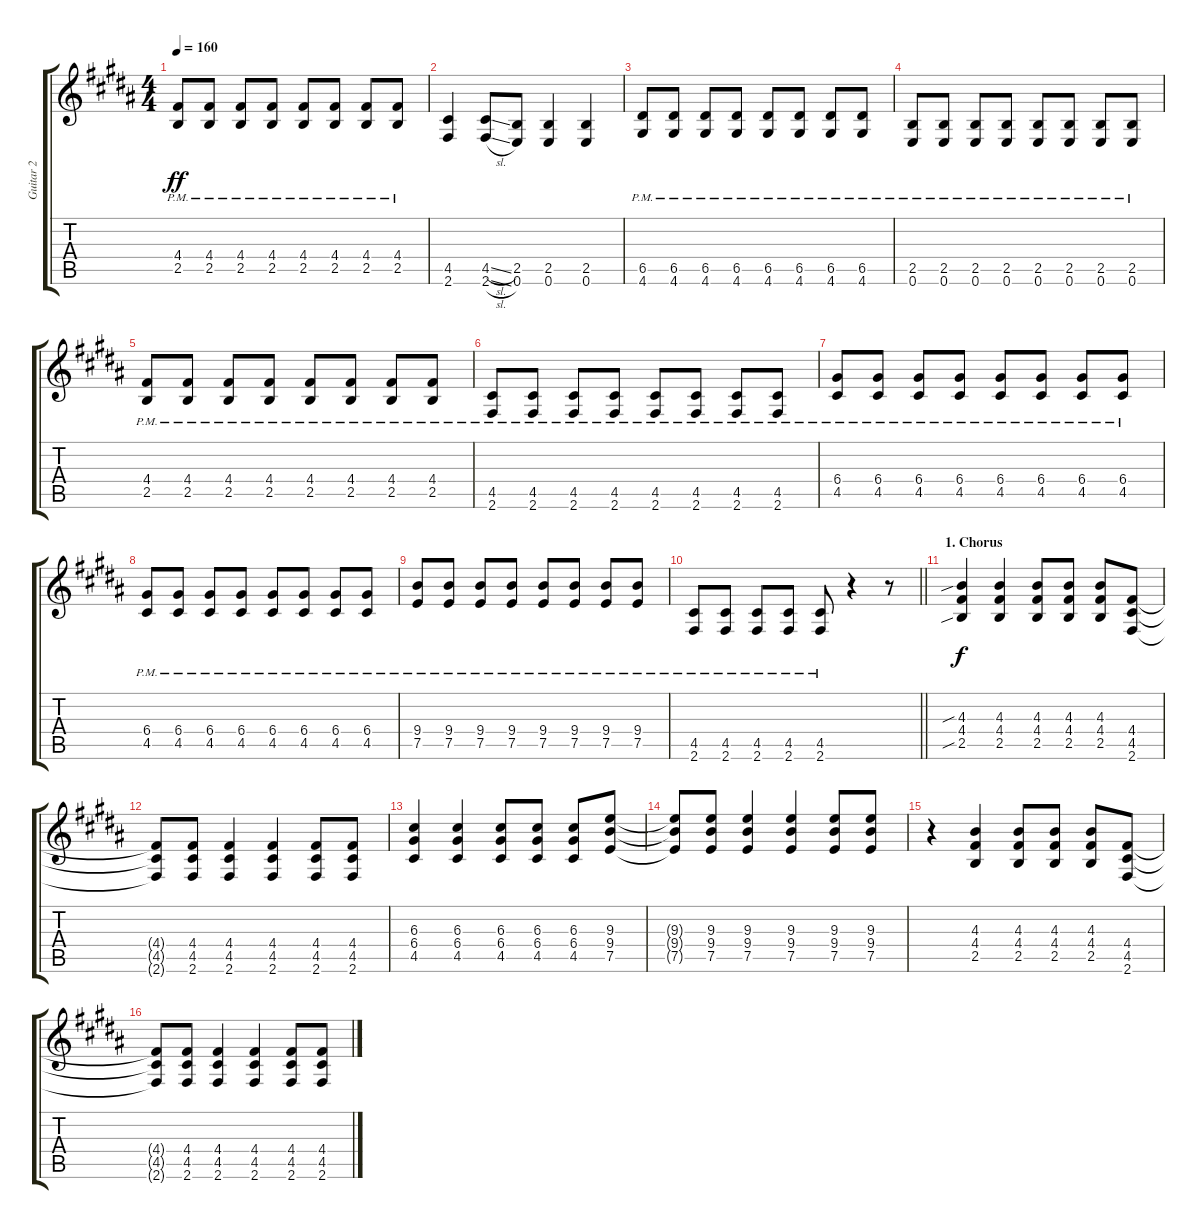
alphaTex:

\track ("Guitar 2" "Guitar 2") {instrument distortionguitar}
\staff {score tabs}
\tuning (E4 B3 G3 D3 A2 E2) {hide}
\ts (4 4)
\tempo 160
\clef g2
\ks b
(4.4{pm} 2.5{pm}).8{dy ff} (4.4{pm} 2.5{pm}).8 (4.4{pm} 2.5{pm}).8 (4.4{pm} 2.5{pm}).8 (4.4{pm} 2.5{pm}).8 (4.4{pm} 2.5{pm}).8 (4.4{pm} 2.5{pm}).8 (4.4{pm} 2.5{pm}).8 |
(4.5 2.6).4 (4.5{sl} 2.6{sl}).8 (2.5 0.6).8 (2.5 0.6).4 (2.5 0.6).4 |
(6.5{pm} 4.6{pm}).8 (6.5{pm} 4.6{pm}).8 (6.5{pm} 4.6{pm}).8 (6.5{pm} 4.6{pm}).8 (6.5{pm} 4.6{pm}).8 (6.5{pm} 4.6{pm}).8 (6.5{pm} 4.6{pm}).8 (6.5{pm} 4.6{pm}).8 |
(2.5{pm} 0.6{pm}).8 (2.5{pm} 0.6{pm}).8 (2.5{pm} 0.6{pm}).8 (2.5{pm} 0.6{pm}).8 (2.5{pm} 0.6{pm}).8 (2.5{pm} 0.6{pm}).8 (2.5{pm} 0.6{pm}).8 (2.5{pm} 0.6{pm}).8 |
(4.4{pm} 2.5{pm}).8 (4.4{pm} 2.5{pm}).8 (4.4{pm} 2.5{pm}).8 (4.4{pm} 2.5{pm}).8 (4.4{pm} 2.5{pm}).8 (4.4{pm} 2.5{pm}).8 (4.4{pm} 2.5{pm}).8 (4.4{pm} 2.5{pm}).8 |
(4.5{pm} 2.6{pm}).8 (4.5{pm} 2.6{pm}).8 (4.5{pm} 2.6{pm}).8 (4.5{pm} 2.6{pm}).8 (4.5{pm} 2.6{pm}).8 (4.5{pm} 2.6{pm}).8 (4.5{pm} 2.6{pm}).8 (4.5{pm} 2.6{pm}).8 |
(6.4 4.5{pm}).8 (6.4 4.5{pm}).8 (6.4 4.5{pm}).8 (6.4 4.5{pm}).8 (6.4 4.5{pm}).8 (6.4 4.5{pm}).8 (6.4 4.5{pm}).8 (6.4 4.5{pm}).8 |
(6.4 4.5{pm}).8 (6.4 4.5{pm}).8 (6.4 4.5{pm}).8 (6.4 4.5{pm}).8 (6.4 4.5{pm}).8 (6.4 4.5{pm}).8 (6.4 4.5{pm}).8 (6.4 4.5{pm}).8 |
(9.4{pm} 7.5{pm}).8 (9.4{pm} 7.5{pm}).8 (9.4{pm} 7.5{pm}).8 (9.4{pm} 7.5{pm}).8 (9.4{pm} 7.5{pm}).8 (9.4{pm} 7.5{pm}).8 (9.4{pm} 7.5{pm}).8 (9.4{pm} 7.5{pm}).8 |
\barLineRight lightlight
(4.5{pm} 2.6{pm}).8 (4.5{pm} 2.6{pm}).8 (4.5{pm} 2.6{pm}).8 (4.5{pm} 2.6{pm}).8 (4.5{pm} 2.6{pm}).8 r.4 r.8 |
\section ("" "1. Chorus")
(4.3{sib} 4.4 2.5{sib}).4{dy f} (4.3 4.4 2.5).4 (4.3 4.4 2.5).8 (4.3 4.4 2.5).8 (4.3 4.4 2.5).8 (4.4 4.5 2.6).8 |
(4.4{t} 4.5{t} 2.6{t}).8 (4.4 4.5 2.6).8 (4.4 4.5 2.6).4 (4.4 4.5 2.6).4 (4.4 4.5 2.6).8 (4.4 4.5 2.6).8 |
(6.3 6.4 4.5).4 (6.3 6.4 4.5).4 (6.3 6.4 4.5).8 (6.3 6.4 4.5).8 (6.3 6.4 4.5).8 (9.3 9.4 7.5).8 |
(9.3{t} 9.4{t} 7.5{t}).8 (9.3 9.4 7.5).8 (9.3 9.4 7.5).4 (9.3 9.4 7.5).4 (9.3 9.4 7.5).8 (9.3 9.4 7.5).8 |
r.4 (4.3 4.4 2.5).4 (4.3 4.4 2.5).8 (4.3 4.4 2.5).8 (4.3 4.4 2.5).8 (4.4 4.5 2.6).8 |
(4.4{t} 4.5{t} 2.6{t}).8 (4.4 4.5 2.6).8 (4.4 4.5 2.6).4 (4.4 4.5 2.6).4 (4.4 4.5 2.6).8 (4.4 4.5 2.6).8
